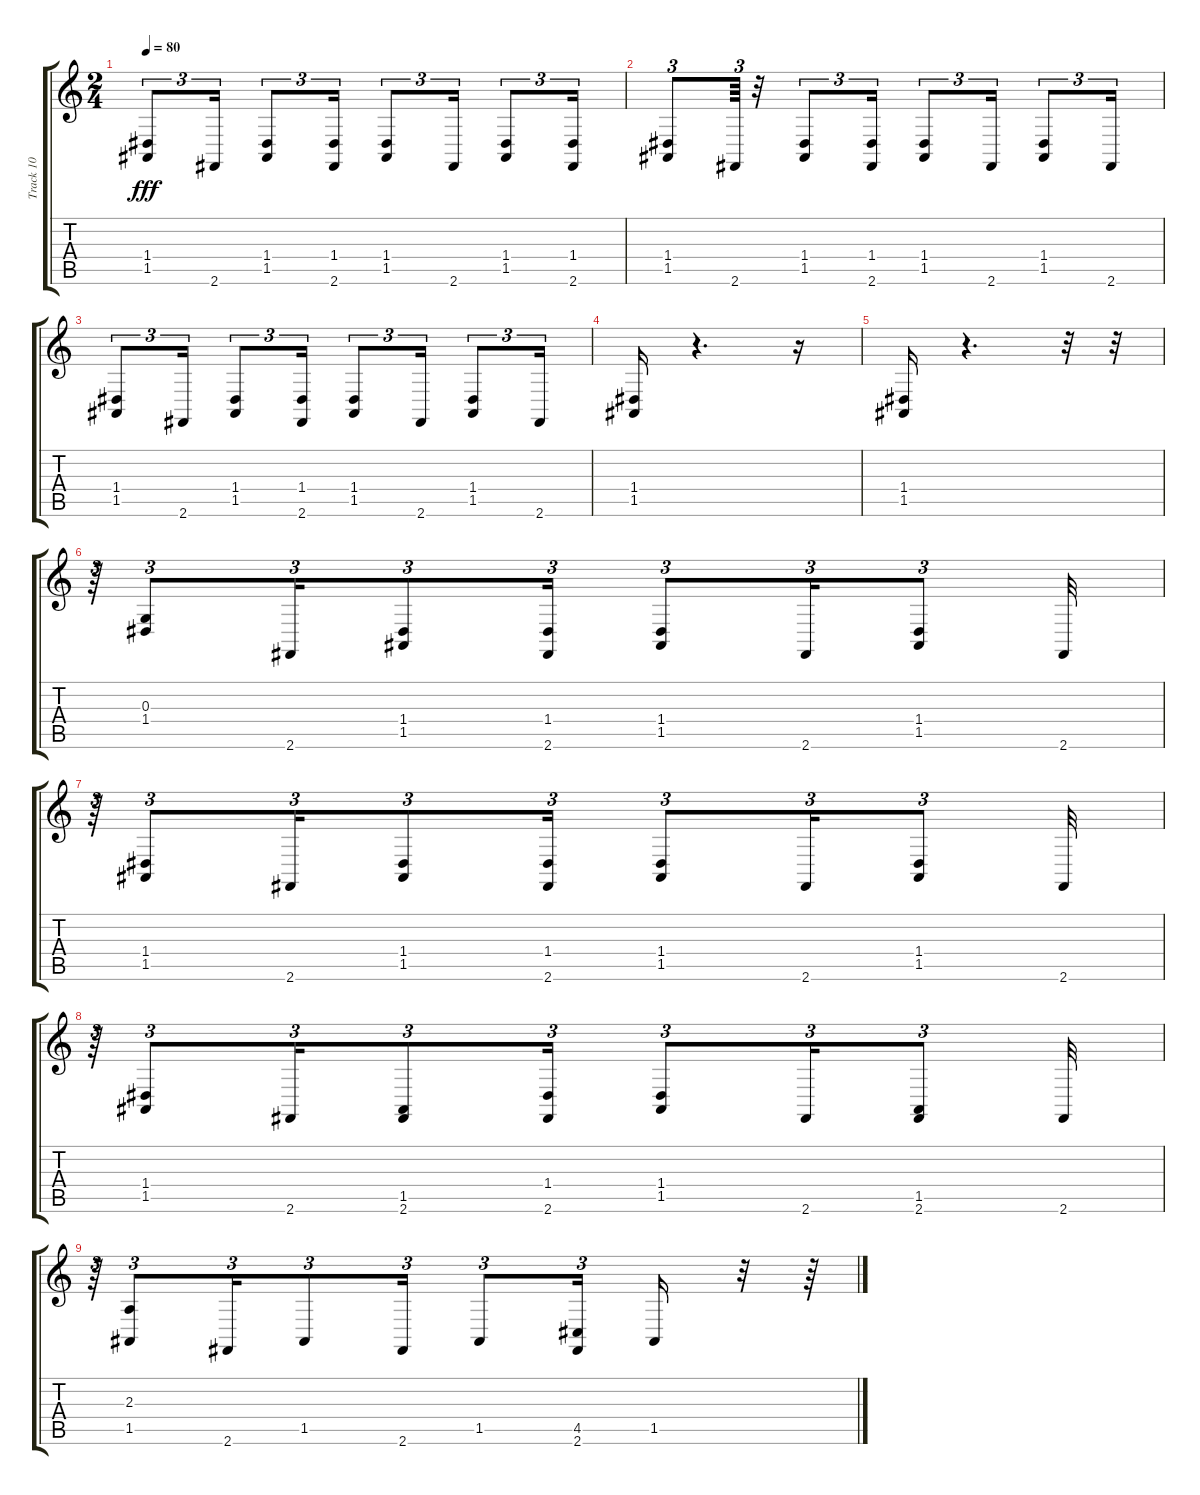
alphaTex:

\track ("Track 10" "Track 10") {instrument acousticgrandpiano}
\staff {score tabs}
\tuning (E4 B3 G3 D3 A2 E2) {hide}
\ts (2 4)
\tempo 80
\clef g2
\ks c
(1.4 1.5).8{tu (3 2) dy fff} 2.6.16{tu (3 2)} (1.4 1.5).8{tu (3 2)} (1.4 2.6).16{tu (3 2)} (1.4 1.5).8{tu (3 2)} 2.6.16{tu (3 2)} (1.4 1.5).8{tu (3 2)} (1.4 2.6).16{tu (3 2)} |
(1.4 1.5).8{tu (3 2)} 2.6.64{tu (3 2)} r.32 (1.4 1.5).8{tu (3 2)} (1.4 2.6).16{tu (3 2)} (1.4 1.5).8{tu (3 2)} 2.6.16{tu (3 2)} (1.4 1.5).8{tu (3 2)} 2.6.16{tu (3 2)} |
(1.4 1.5).8{tu (3 2)} 2.6.16{tu (3 2)} (1.4 1.5).8{tu (3 2)} (1.4 2.6).16{tu (3 2)} (1.4 1.5).8{tu (3 2)} 2.6.16{tu (3 2)} (1.4 1.5).8{tu (3 2)} 2.6.16{tu (3 2)} |
(1.4 1.5).16 r.4{d} r.16 |
(1.4 1.5).16 r.4{d} r.32 r.32 |
r.64{tu (3 2)} (0.3 1.4).8{tu (3 2)} 2.6.16{tu (3 2)} (1.4 1.5).8{tu (3 2)} (1.4 2.6).16{tu (3 2)} (1.4 1.5).8{tu (3 2)} 2.6.16{tu (3 2)} (1.4 1.5).8{tu (3 2)} 2.6.32 |
r.64{tu (3 2)} (1.4 1.5).8{tu (3 2)} 2.6.16{tu (3 2)} (1.4 1.5).8{tu (3 2)} (1.4 2.6).16{tu (3 2)} (1.4 1.5).8{tu (3 2)} 2.6.16{tu (3 2)} (1.4 1.5).8{tu (3 2)} 2.6.32 |
r.64{tu (3 2)} (1.4 1.5).8{tu (3 2)} 2.6.16{tu (3 2)} (1.5 2.6).8{tu (3 2)} (1.4 2.6).16{tu (3 2)} (1.4 1.5).8{tu (3 2)} 2.6.16{tu (3 2)} (1.5 2.6).8{tu (3 2)} 2.6.32 |
r.64{tu (3 2)} (2.3 1.5).8{tu (3 2)} 2.6.16{tu (3 2)} 1.5.8{tu (3 2)} 2.6.16{tu (3 2)} 1.5.8{tu (3 2)} (4.5 2.6).16{tu (3 2)} 1.5.16 r.32 r.64
